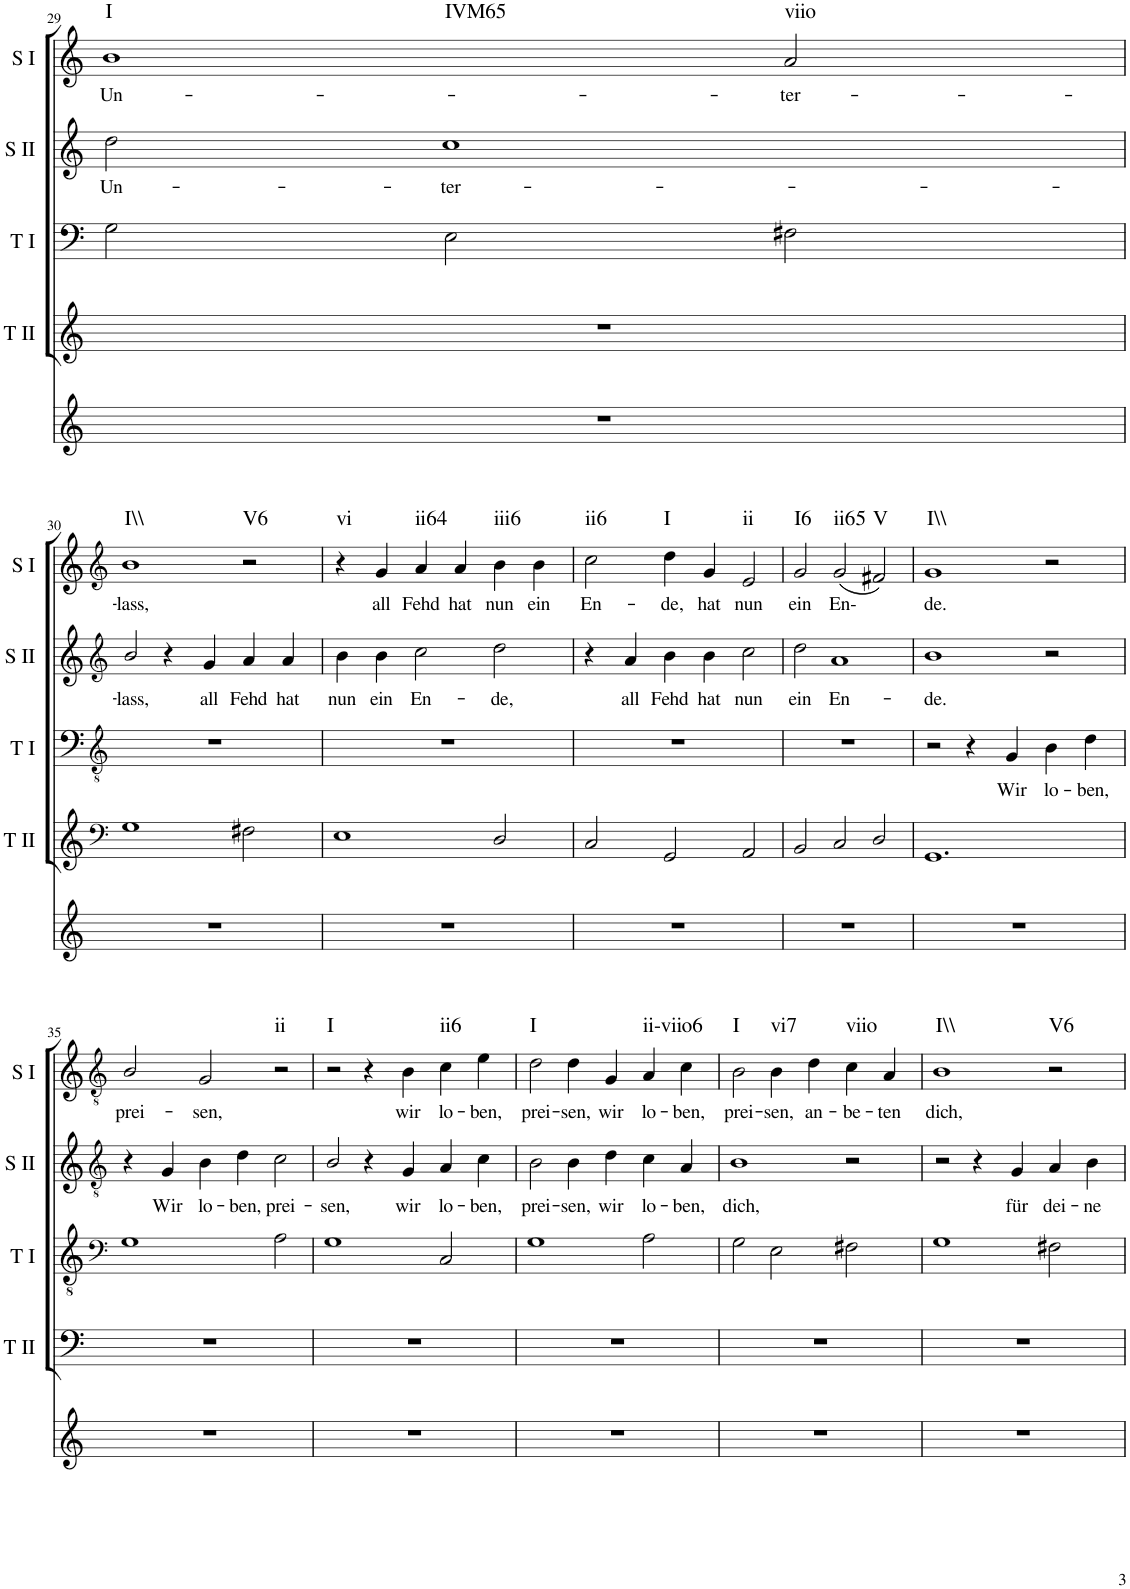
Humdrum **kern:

**kern	**kern	**kern	**text	**kern	**text	**kern	**text	**harte
*part5	*part4	*part3	*part3	*part2	*part2	*part1	*part1	*part1
*staff5	*staff4	*staff3	*staff3	*staff2	*staff2	*staff1	*staff1	*
*I"Continuo	*I"Tenor II	*I"Tenor I	*	*I"Soprano II	*	*I"Soprano I	*	*
*	*I'T II	*I'T I	*	*I'S II	*	*I'S I	*	*
!!LO:PB:g=z
*clefG2	*clefG2	*clefF4	*	*clefG2	*	*clefG2	*	*
*k[]	*k[]	*k[]	*	*k[]	*	*k[]	*	*
*	*	*	*	*M3/2	*	*M3/2	*	*
=29	=29	=29	=29	=29	=29	=29	=29	=29
!	!	!	!	!	!LO:LY:b	!	!LO:LY:b	!LO:H:n=1:kt=I
!	!	!	!	!	!	!	!	!LO:H:n=2:kt=IVM65
1r	1r	2G\	.	2dd\	Un-	1b	Un-	N N
!	!	!	!	!	!LO:LY:b	!	!	!
.	.	2E\	.	1cc	ter-	.	.	.
!	!	!	!	!	!	!	!LO:LY:b	!LO:H:kt=viio
2ryy	2ryy	2F#X\	.	.	.	2a/	ter-	N
!!LO:LB:g=z
=30	=30	=30	=30	=30	=30	=30	=30	=30
*	*clefF4	*clefGv2	*	*clefG2	*	*clefG2	*	*
!	!	!	!	!	!LO:LY:b	!	!LO:LY:b	!LO:H:kt=I\\
1r	1G	1r	.	2b/	lass,	1b	lass,	N
.	.	.	.	4r	.	.	.	.
!	!	!	!	!	!LO:LY:b	!	!	!
.	.	.	.	4g/	all	.	.	.
!	!	!	!	!	!LO:LY:b	!	!	!LO:H:kt=V6
2ryy	2F#X\	2ryy	.	4a/	Fehd	2r	.	N
!	!	!	!	!	!LO:LY:b	!	!	!
.	.	.	.	4a/	hat	.	.	.
=31	=31	=31	=31	=31	=31	=31	=31	=31
!	!	!	!	!	!LO:LY:b	!	!	!LO:H:kt=vi
1r	1E	1r	.	4b\	nun	4r	.	N
!	!	!	!	!	!LO:LY:b	!	!LO:LY:b	!
.	.	.	.	4b\	ein	4g/	all	.
!	!	!	!	!	!LO:LY:b	!	!LO:LY:b	!LO:H:kt=ii64
.	.	.	.	2cc\	En-	4a/	Fehd	N
!	!	!	!	!	!	!	!LO:LY:b	!
.	.	.	.	.	.	4a/	hat	.
!	!	!	!	!	!LO:LY:b	!	!LO:LY:b	!LO:H:kt=iii6
2ryy	2D/	2ryy	.	2dd\	de,	4b\	nun	N
!	!	!	!	!	!	!	!LO:LY:b	!
.	.	.	.	.	.	4b\	ein	.
=32	=32	=32	=32	=32	=32	=32	=32	=32
!	!	!	!	!	!	!	!LO:LY:b	!LO:H:kt=ii6
1r	2C/	1r	.	4r	.	2cc\	En-	N
!	!	!	!	!	!LO:LY:b	!	!	!
.	.	.	.	4a/	all	.	.	.
!	!	!	!	!	!LO:LY:b	!	!LO:LY:b	!LO:H:kt=I
.	2GG/	.	.	4b\	Fehd	4dd\	de,	N
!	!	!	!	!	!LO:LY:b	!	!LO:LY:b	!
.	.	.	.	4b\	hat	4g/	hat	.
!	!	!	!	!	!LO:LY:b	!	!LO:LY:b	!LO:H:kt=ii
2ryy	2AA/	2ryy	.	2cc\	nun	2e/	nun	N
=33	=33	=33	=33	=33	=33	=33	=33	=33
!	!	!	!	!	!LO:LY:b	!	!LO:LY:b	!LO:H:kt=I6
1r	2BB/	1r	.	2dd\	ein	2g/	ein	N
!	!	!	!	!	!LO:LY:b	!	!LO:LY:b	!LO:H:kt=ii65
.	2C/	.	.	1a	En-	(2g/	En-	N
!	!	!	!	!	!	!	!	!LO:H:kt=V
2ryy	2D/	2ryy	.	.	.	2f#X/)	.	N
=34	=34	=34	=34	=34	=34	=34	=34	=34
!	!	!	!	!	!LO:LY:b	!	!LO:LY:b	!LO:H:kt=I\\
1r	[1GG	2r	.	1b	de.	1g	de.	N
.	.	4r	.	.	.	.	.	.
!	!	!	!LO:LY:b	!	!	!	!	!
.	.	4G/	Wir	.	.	.	.	.
!	!	!	!LO:LY:b	!	!	!	!	!
2ryy	2ryy	4B\	lo-	2r	.	2r	.	.
!	!	!	!LO:LY:b	!	!	!	!	!
.	.	4d\	ben,	.	.	.	.	.
!!LO:LB:g=z
=35	=35	=35	=35	=35	=35	=35	=35	=35
*	*	*clefF4	*	*clefGv2	*	*clefGv2	*	*
!	!	!	!	!	!	!	!LO:LY:b	!
1r	1r	1G	.	4r	.	2B/	prei-	.
!	!	!	!	!	!LO:LY:b	!	!	!
.	.	.	.	4G/	Wir	.	.	.
!	!	!	!	!	!LO:LY:b	!	!LO:LY:b	!
.	.	.	.	4B\	lo-	2G/	sen,	.
!	!	!	!	!	!LO:LY:b	!	!	!
.	.	.	.	4d\	ben,	.	.	.
!	!	!	!	!	!LO:LY:b	!	!	!LO:H:kt=ii
2ryy	2GG]	2A\	.	2c\	prei-	2r	.	N
=36	=36	=36	=36	=36	=36	=36	=36	=36
!	!	!	!	!	!LO:LY:b	!	!	!LO:H:kt=I
1r	1r	1G	.	2B/	sen,	2r	.	N
.	.	.	.	4r	.	4r	.	.
!	!	!	!	!	!LO:LY:b	!	!LO:LY:b	!
.	.	.	.	4G/	wir	4B\	wir	.
!	!	!	!	!	!LO:LY:b	!	!LO:LY:b	!LO:H:kt=ii6
2ryy	2ryy	2C/	.	4A/	lo-	4c\	lo-	N
!	!	!	!	!	!LO:LY:b	!	!LO:LY:b	!
.	.	.	.	4c\	ben,	4e\	ben,	.
=37	=37	=37	=37	=37	=37	=37	=37	=37
!	!	!	!	!	!LO:LY:b	!	!LO:LY:b	!LO:H:kt=I
1r	1r	1G	.	2B\	prei-	2d\	prei-	N
!	!	!	!	!	!LO:LY:b	!	!LO:LY:b	!
.	.	.	.	4B\	sen,	4d\	sen,	.
!	!	!	!	!	!LO:LY:b	!	!LO:LY:b	!
.	.	.	.	4d\	wir	4G/	wir	.
!	!	!	!	!	!LO:LY:b	!	!LO:LY:b	!LO:H:kt=ii-viio6
2ryy	2ryy	2A\	.	4c\	lo-	4A/	lo-	N
!	!	!	!	!	!LO:LY:b	!	!LO:LY:b	!
.	.	.	.	4A/	ben,	4c\	ben,	.
=38	=38	=38	=38	=38	=38	=38	=38	=38
!	!	!	!	!	!LO:LY:b	!	!LO:LY:b	!LO:H:kt=I
1r	1r	2G\	.	1B	dich,	2B\	prei-	N
!	!	!	!	!	!	!	!LO:LY:b	!LO:H:kt=vi7
.	.	2E\	.	.	.	4B\	sen,	N
!	!	!	!	!	!	!	!LO:LY:b	!
.	.	.	.	.	.	4d\	an-	.
!	!	!	!	!	!	!	!LO:LY:b	!LO:H:kt=viio
2ryy	2ryy	2F#X\	.	2r	.	4c\	be-	N
!	!	!	!	!	!	!	!LO:LY:b	!
.	.	.	.	.	.	4A/	ten	.
=39	=39	=39	=39	=39	=39	=39	=39	=39
!	!	!	!	!	!	!	!LO:LY:b	!LO:H:kt=I\\
1r	1r	1G	.	2r	.	1B	dich,	N
.	.	.	.	4r	.	.	.	.
!	!	!	!	!	!LO:LY:b	!	!	!
.	.	.	.	4G/	für	.	.	.
!	!	!	!	!	!LO:LY:b	!	!	!LO:H:kt=V6
2ryy	2ryy	2F#X\	.	4A/	dei-	2r	.	N
!	!	!	!	!	!LO:LY:b	!	!	!
.	.	.	.	4B\	ne	.	.	.
=	=	=	=	=	=	=	=	=
*-	*-	*-	*-	*-	*-	*-	*-	*-
